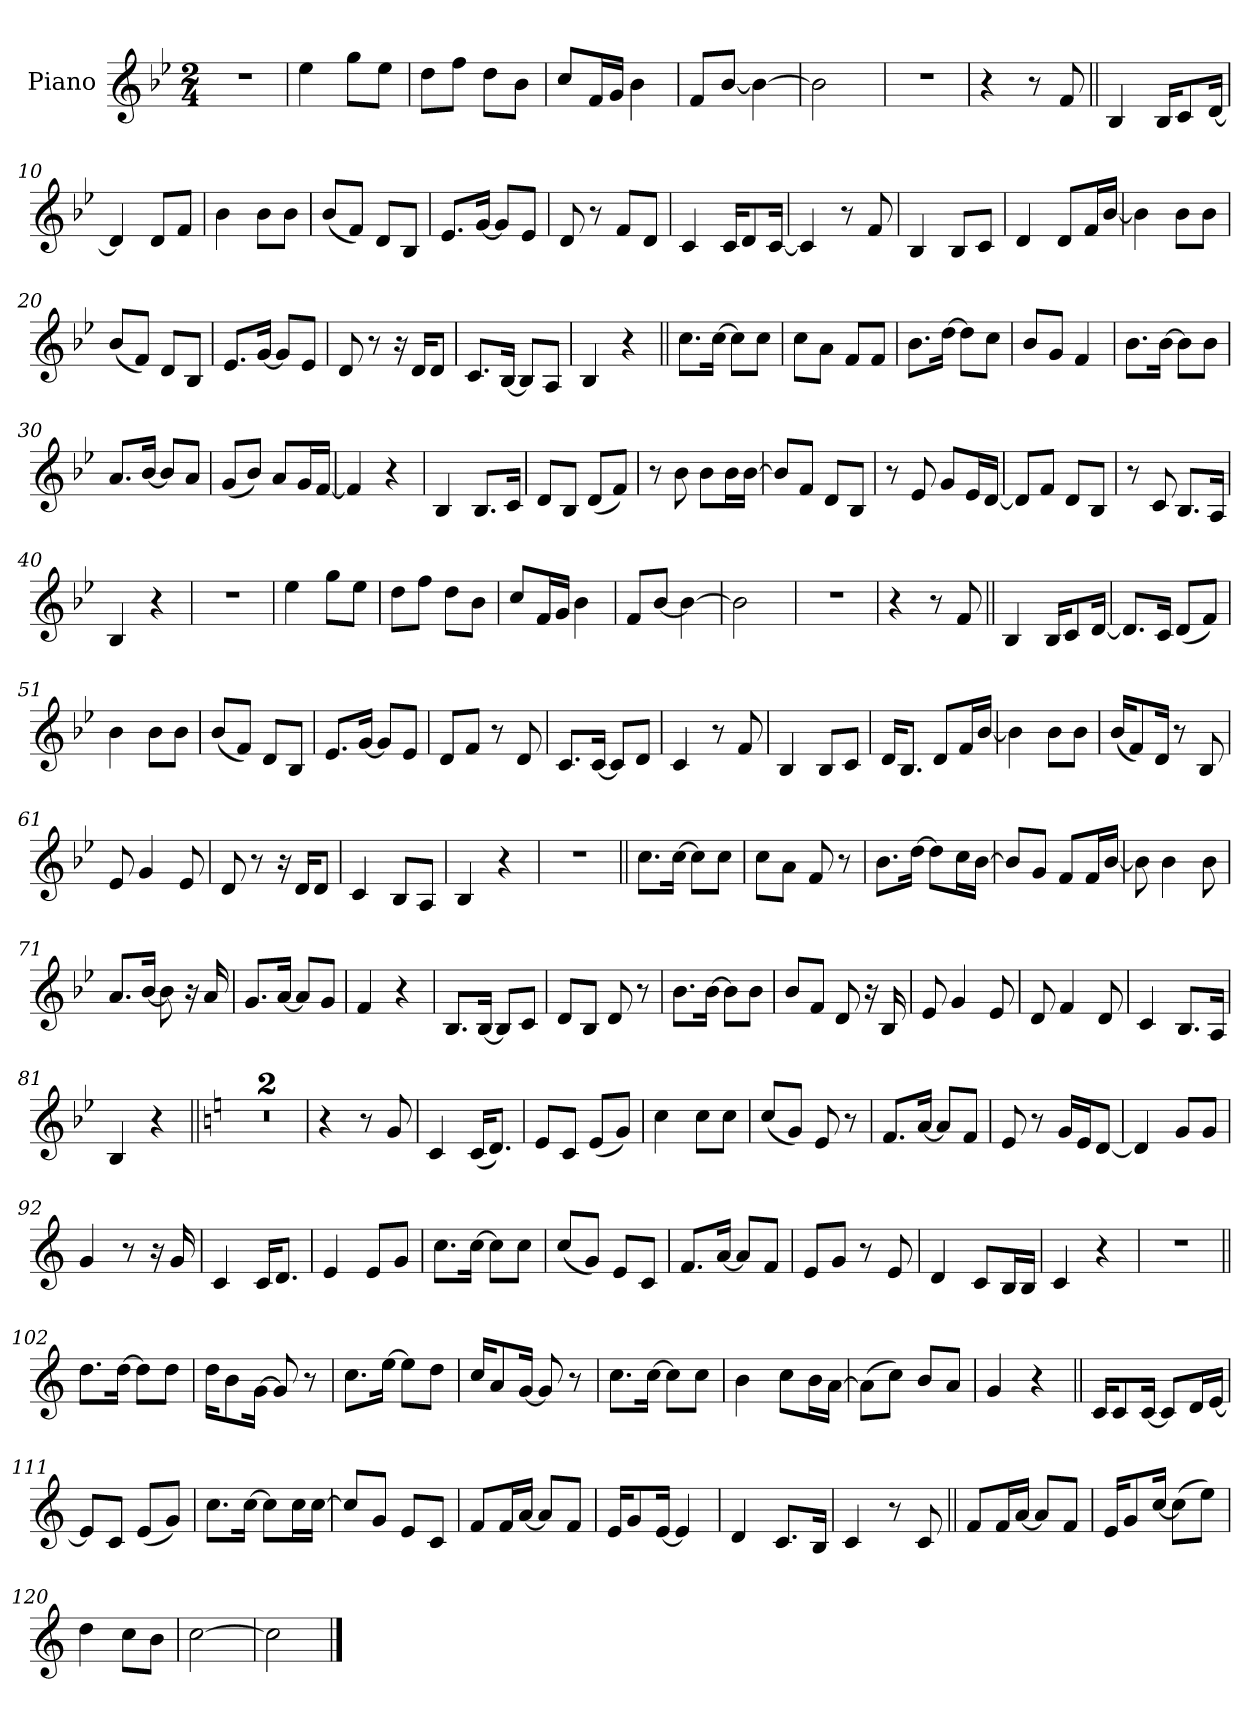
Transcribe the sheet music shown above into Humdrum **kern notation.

**kern
*part1
*staff1
*I"Piano
*I'Pno.
*clefG2
*k[b-e-]
*M2/4
=1
2r
=2
4ee-!
8gg!L
8ee-!J
=3
8dd!L
8ff!J
8dd!L
8b-!J
=4
8cc!L
16f!L
16g!JJ
4b-!
=5
8f!L
[8b-!J
4b-!_
=6
2b-!]
=7
2r
=8
4r
8r
8f
=9||
4B-
16B-KL
8c
[16dJk
=10
4d]
8dL
8fJ
=11
4b-
8b-L
8b-J
=12
(<8b-L
8fJ)
8dL
8B-J
=13
8.e-L
[16gJk
8gL]
8e-J
=14
8d
8r
8fL
8dJ
=15
4c
16cKL
8d
[16cJk
=16
4c]
8r
8f
=17
4B-
8B-L
8cJ
=18
4d
8dL
16fL
[16b-JJ
=19
4b-]
8b-L
8b-J
=20
(<8b-L
8fJ)
8dL
8B-J
=21
8.e-L
[16gJk
8gL]
8e-J
=22
8d
8r
16r
16dKL
8dJ
=23
8.cL
[16B-Jk
8B-L]
8AJ
=24
4B-
4r
=25||
8.ccL
[16ccJk
8ccL]
8ccJ
=26
8ccL
8aJ
8fL
8fJ
=27
8.b-L
[16ddJk
8ddL]
8ccJ
=28
8b-L
8gJ
4f
=29
8.b-L
[16b-Jk
8b-L]
8b-J
=30
8.aL
[16b-Jk
8b-L]
8aJ
=31
(<8gL
8b-J)
8aL
16gL
[16fJJ
=32
4f]
4r
=33
4B-
8.B-L
16cJk
=34
8dL
8B-J
(<8dL
8fJ)
=35
8r
8b-
8b-L
16b-L
[16b-JJ
=36
8b-L]
8fJ
8dL
8B-J
=37
8r
8e-
8gL
16e-L
[16dJJ
=38
8dL]
8fJ
8dL
8B-J
=39
8r
8c
8.B-L
16AJk
=40
4B-
4r
=41
2r
=42
4ee-!
8gg!L
8ee-!J
=43
8dd!L
8ff!J
8dd!L
8b-!J
=44
8cc!L
16f!L
16g!JJ
4b-!
=45
8f!L
[8b-!J
4b-!_
=46
2b-!]
=47
2r
=48
4r
8r
8f
=49||
4B-
16B-KL
8c
[16dJk
=50
8.dL]
16cJk
(<8dL
8fJ)
=51
4b-
8b-L
8b-J
=52
(<8b-L
8fJ)
8dL
8B-J
=53
8.e-L
[16gJk
8gL]
8e-J
=54
8dL
8fJ
8r
8d
=55
8.cL
[16cJk
8cL]
8dJ
=56
4c
8r
8f
=57
4B-
8B-L
8cJ
=58
16dKL
8.B-J
8dL
16fL
[16b-JJ
=59
4b-]
8b-L
8b-J
=60
(<16b-KL
8f)
16dJk
8r
8B-
=61
8e-
4g
8e-
=62
8d
8r
16r
16dKL
8dJ
=63
4c
8B-L
8AJ
=64
4B-
4r
=65
2r
=66||
8.ccL
[16ccJk
8ccL]
8ccJ
=67
8ccL
8aJ
8f
8r
=68
8.b-L
[16ddJk
8ddL]
16ccL
[16b-JJ
=69
8b-L]
8gJ
8fL
16fL
[16b-JJ
=70
8b-]
4b-
8b-
=71
8.aL
[16b-Jk
8b-]
16r
16a
=72
8.gL
[16aJk
8aL]
8gJ
=73
4f
4r
=74
8.B-L
[16B-Jk
8B-L]
8cJ
=75
8dL
8B-J
8d
8r
=76
8.b-L
[16b-Jk
8b-L]
8b-J
=77
8b-L
8fJ
8d
16r
16B-
=78
8e-
4g
8e-
=79
8d
4f
8d
=80
4c
8.B-L
16AJk
=81
4B-
4r
=82||
*k[]
2r
=83
2r
=84
4r
8r
8g
=85
4c
(<16cKL
8.dJ)
=86
8eL
8cJ
(<8eL
8gJ)
=87
4cc
8ccL
8ccJ
=88
(<8ccL
8gJ)
8e
8r
=89
8.fL
[16aJk
8aL]
8fJ
=90
8e
8r
16gLL
16eJ
[8dJ
=91
4d]
8gL
8gJ
=92
4g
8r
16r
16g
=93
4c
16cKL
8.dJ
=94
4e
8eL
8gJ
=95
8.ccL
[16ccJk
8ccL]
8ccJ
=96
(<8ccL
8gJ)
8eL
8cJ
=97
8.fL
[16aJk
8aL]
8fJ
=98
8eL
8gJ
8r
8e
=99
4d
8cL
16BL
16BJJ
=100
4c
4r
=101
2r
=102||
8.ddL
[16ddJk
8ddL]
8ddJ
=103
16ddKL
8b
[16gJk
8g]
8r
=104
8.ccL
[16eeJk
8eeL]
8ddJ
=105
16ccKL
8a
[16gJk
8g]
8r
=106
8.ccL
[16ccJk
8ccL]
8ccJ
=107
4b
8ccL
16bL
[16aJJ
=108
(>8aL]
8ccJ)
8bL
8aJ
=109
4g
4r
=110||
16cKL
8c
[16cJk
8cL]
16dL
[16eJJ
=111
8eL]
8cJ
(<8eL
8gJ)
=112
8.ccL
[16ccJk
8ccL]
16ccL
[16ccJJ
=113
8ccL]
8gJ
8eL
8cJ
=114
8fL
16fL
[16aJJ
8aL]
8fJ
=115
16eKL
8g
[16eJk
4e]
=116
4d
8.cL
16BJk
=117
4c
8r
8c
=118||
8fL
16fL
[16aJJ
8aL]
8fJ
=119
16eKL
8g
[16ccJk
(>8ccL]
8eeJ)
=120
4dd
8ccL
8bJ
=121
[2cc
=122
2cc]
==
*-
